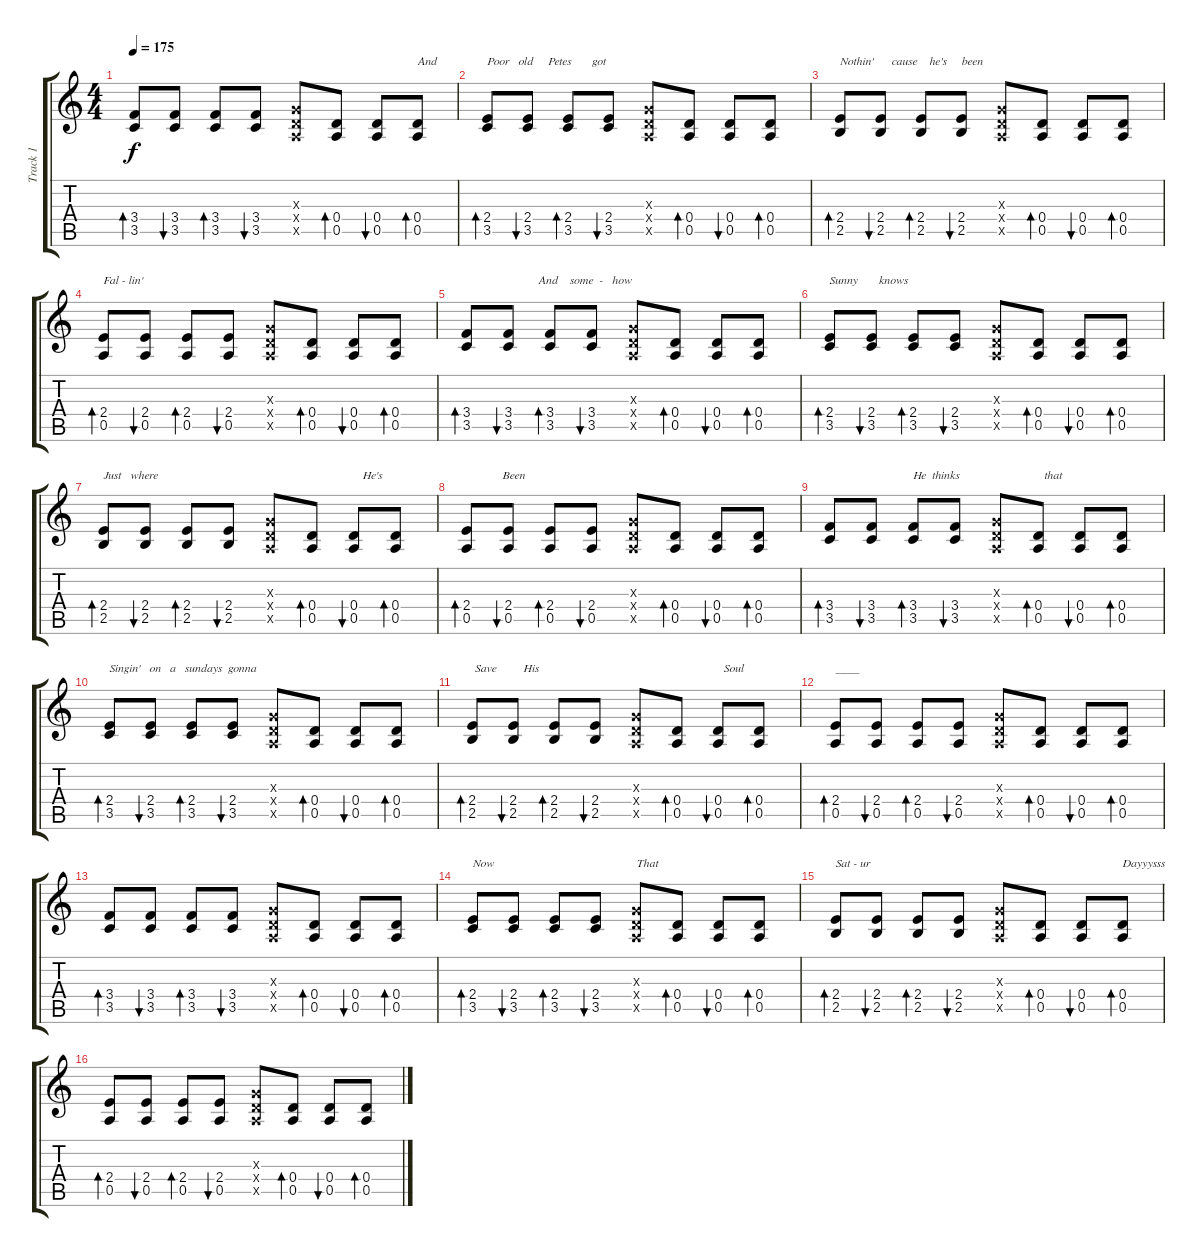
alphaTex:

\track ("Track 1" "Track 1") {instrument acousticguitarsteel}
\staff {score tabs}
\tuning (E4 B3 G3 D3 A2 E2) {hide}
\ts (4 4)
\tempo 175
\clef g2
\ks c
(3.4 3.5).8{bd 120 dy f} (3.4 3.5).8{bu 120} (3.4 3.5).8{bd 120} (3.4 3.5).8{bu 120} (0.3{x} 0.4{x} 0.5{x}).8 (0.4 0.5).8{bd 120} (0.4 0.5).8{bu 120} (0.4 0.5).8{bd 120 txt "And"} |
(2.4 3.5).8{bd 120 txt "Poor   old     Petes       got"} (2.4 3.5).8{bu 120} (2.4 3.5).8{bd 120} (2.4 3.5).8{bu 120} (0.3{x} 0.4{x} 0.5{x}).8 (0.4 0.5).8{bd 120} (0.4 0.5).8{bu 120} (0.4 0.5).8{bd 120} |
(2.4 2.5).8{bd 120 txt "Nothin'      cause    he's     been"} (2.4 2.5).8{bu 120} (2.4 2.5).8{bd 120} (2.4 2.5).8{bu 120} (0.3{x} 0.4{x} 0.5{x}).8 (0.4 0.5).8{bd 120} (0.4 0.5).8{bu 120} (0.4 0.5).8{bd 120} |
(2.4 0.5).8{bd 120 txt "Fal - lin'"} (2.4 0.5).8{bu 120} (2.4 0.5).8{bd 120} (2.4 0.5).8{bu 120} (0.3{x} 0.4{x} 0.5{x}).8 (0.4 0.5).8{bd 120} (0.4 0.5).8{bu 120} (0.4 0.5).8{bd 120} |
(3.4 3.5).8{bd 120} (3.4 3.5).8{bu 120 txt "          And    some  -   how "} (3.4 3.5).8{bd 120} (3.4 3.5).8{bu 120} (0.3{x} 0.4{x} 0.5{x}).8 (0.4 0.5).8{bd 120} (0.4 0.5).8{bu 120} (0.4 0.5).8{bd 120} |
(2.4 3.5).8{bd 120 txt "Sunny       knows"} (2.4 3.5).8{bu 120} (2.4 3.5).8{bd 120} (2.4 3.5).8{bu 120} (0.3{x} 0.4{x} 0.5{x}).8 (0.4 0.5).8{bd 120} (0.4 0.5).8{bu 120} (0.4 0.5).8{bd 120} |
(2.4 2.5).8{bd 120 txt "Just   where  "} (2.4 2.5).8{bu 120} (2.4 2.5).8{bd 120} (2.4 2.5).8{bu 120} (0.3{x} 0.4{x} 0.5{x}).8 (0.4 0.5).8{bd 120} (0.4 0.5).8{bu 120 txt "   He's "} (0.4 0.5).8{bd 120} |
(2.4 0.5).8{bd 120 txt "            Been"} (2.4 0.5).8{bu 120} (2.4 0.5).8{bd 120} (2.4 0.5).8{bu 120} (0.3{x} 0.4{x} 0.5{x}).8 (0.4 0.5).8{bd 120} (0.4 0.5).8{bu 120} (0.4 0.5).8{bd 120} |
(3.4 3.5).8{bd 120} (3.4 3.5).8{bu 120} (3.4 3.5).8{bd 120 txt "He  thinks"} (3.4 3.5).8{bu 120} (0.3{x} 0.4{x} 0.5{x}).8 (0.4 0.5).8{bd 120 txt "  that"} (0.4 0.5).8{bu 120} (0.4 0.5).8{bd 120} |
(2.4 3.5).8{bd 120 txt "Singin'   on   a   sundays  gonna"} (2.4 3.5).8{bu 120} (2.4 3.5).8{bd 120} (2.4 3.5).8{bu 120} (0.3{x} 0.4{x} 0.5{x}).8 (0.4 0.5).8{bd 120} (0.4 0.5).8{bu 120} (0.4 0.5).8{bd 120} |
(2.4 2.5).8{bd 120 txt " Save         His"} (2.4 2.5).8{bu 120} (2.4 2.5).8{bd 120} (2.4 2.5).8{bu 120} (0.3{x} 0.4{x} 0.5{x}).8 (0.4 0.5).8{bd 120} (0.4 0.5).8{bu 120 txt "  Soul"} (0.4 0.5).8{bd 120} |
(2.4 0.5).8{bd 120 txt "____"} (2.4 0.5).8{bu 120} (2.4 0.5).8{bd 120} (2.4 0.5).8{bu 120} (0.3{x} 0.4{x} 0.5{x}).8 (0.4 0.5).8{bd 120} (0.4 0.5).8{bu 120} (0.4 0.5).8{bd 120} |
(3.4 3.5).8{bd 120} (3.4 3.5).8{bu 120} (3.4 3.5).8{bd 120} (3.4 3.5).8{bu 120} (0.3{x} 0.4{x} 0.5{x}).8 (0.4 0.5).8{bd 120} (0.4 0.5).8{bu 120} (0.4 0.5).8{bd 120} |
(2.4 3.5).8{bd 120 txt "Now"} (2.4 3.5).8{bu 120} (2.4 3.5).8{bd 120} (2.4 3.5).8{bu 120} (0.3{x} 0.4{x} 0.5{x}).8{txt "That"} (0.4 0.5).8{bd 120} (0.4 0.5).8{bu 120} (0.4 0.5).8{bd 120} |
(2.4 2.5).8{bd 120 txt "Sat - ur "} (2.4 2.5).8{bu 120} (2.4 2.5).8{bd 120} (2.4 2.5).8{bu 120} (0.3{x} 0.4{x} 0.5{x}).8 (0.4 0.5).8{bd 120} (0.4 0.5).8{bu 120} (0.4 0.5).8{bd 120 txt "Dayyysss"} |
(2.4 0.5).8{bd 120} (2.4 0.5).8{bu 120} (2.4 0.5).8{bd 120} (2.4 0.5).8{bu 120} (0.3{x} 0.4{x} 0.5{x}).8 (0.4 0.5).8{bd 120} (0.4 0.5).8{bu 120} (0.4 0.5).8{bd 120}
